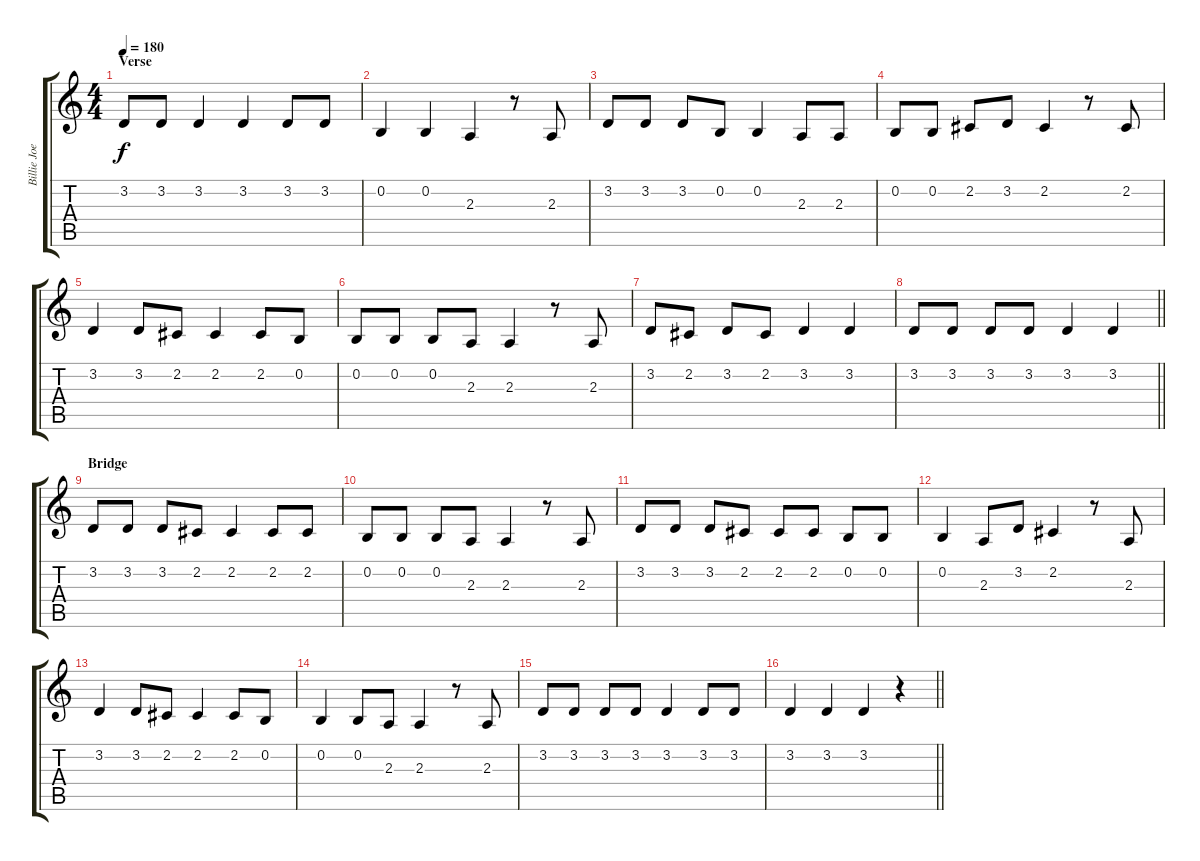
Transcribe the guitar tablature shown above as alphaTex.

\track ("Billie Joe Armstrong - Vocals" "Billie Joe") {instrument altosax}
\staff {score tabs}
\tuning (E4 B3 G3 D3 A2 E2) {hide}
\ts (4 4)
\section ("" "Verse")
\tempo 180
\clef g2
\ks c
3.2.8{dy f} 3.2.8 3.2.4 3.2.4 3.2.8 3.2.8 |
0.2.4 0.2.4 2.3.4 r.8 2.3.8 |
3.2.8 3.2.8 3.2.8 0.2.8 0.2.4 2.3.8 2.3.8 |
0.2.8 0.2.8 2.2.8 3.2.8 2.2.4 r.8 2.2.8 |
3.2.4 3.2.8 2.2.8 2.2.4 2.2.8 0.2.8 |
0.2.8 0.2.8 0.2.8 2.3.8 2.3.4 r.8 2.3.8 |
3.2.8 2.2.8 3.2.8 2.2.8 3.2.4 3.2.4 |
\barLineRight lightlight
3.2.8 3.2.8 3.2.8 3.2.8 3.2.4 3.2.4 |
\section ("" "Bridge")
3.2.8 3.2.8 3.2.8 2.2.8 2.2.4 2.2.8 2.2.8 |
0.2.8 0.2.8 0.2.8 2.3.8 2.3.4 r.8 2.3.8 |
3.2.8 3.2.8 3.2.8 2.2.8 2.2.8 2.2.8 0.2.8 0.2.8 |
0.2.4 2.3.8 3.2.8 2.2.4 r.8 2.3.8 |
3.2.4 3.2.8 2.2.8 2.2.4 2.2.8 0.2.8 |
0.2.4 0.2.8 2.3.8 2.3.4 r.8 2.3.8 |
3.2.8 3.2.8 3.2.8 3.2.8 3.2.4 3.2.8 3.2.8 |
\barLineRight lightlight
3.2.4 3.2.4 3.2.4 r.4
